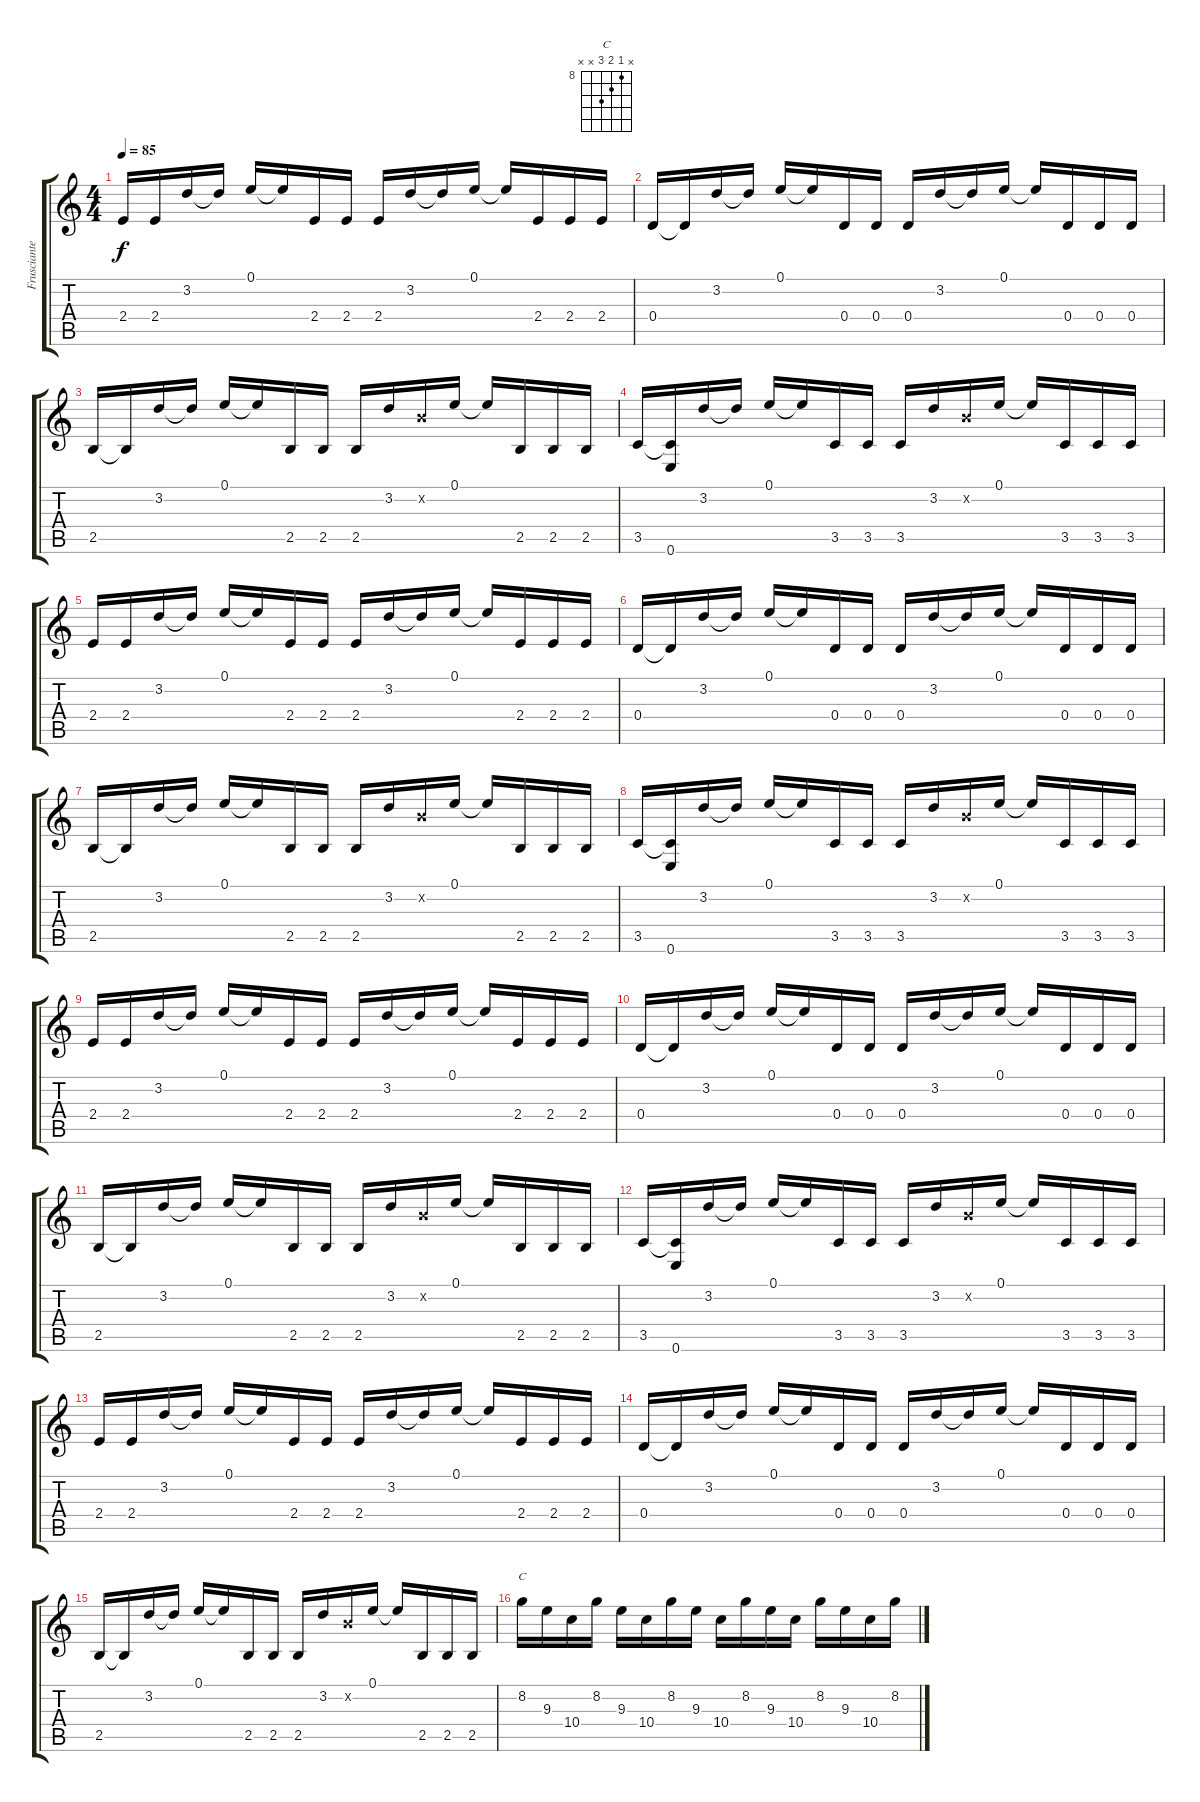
\track ("Frusciante - Guitar" "Frusciante") {instrument electricguitarclean}
\staff {score tabs}
\tuning (E4 B3 G3 D3 A2 E2) {hide}
\chord ("C" x 8 9 10 x x) {firstfret 8}
\ts (4 4)
\tempo 85
\clef g2
\ks c
2.4.16{dy f} 2.4.16 3.2.16 3.2{t}.16 0.1.16 0.1{t}.16 2.4.16 2.4.16 2.4.16 3.2.16 3.2{t}.16 0.1.16 0.1{t}.16 2.4.16 2.4.16 2.4.16 |
0.4.16 0.4{t}.16 3.2.16 3.2{t}.16 0.1.16 0.1{t}.16 0.4.16 0.4.16 0.4.16 3.2.16 3.2{t}.16 0.1.16 0.1{t}.16 0.4.16 0.4.16 0.4.16 |
2.5.16 2.5{t}.16 3.2.16 3.2{t}.16 0.1.16 0.1{t}.16 2.5.16 2.5.16 2.5.16 3.2.16 0.2{x}.16 0.1.16 0.1{t}.16 2.5.16 2.5.16 2.5.16 |
3.5.16 (3.5{t} 0.6).16 3.2.16 3.2{t}.16 0.1.16 0.1{t}.16 3.5.16 3.5.16 3.5.16 3.2.16 0.2{x}.16 0.1.16 0.1{t}.16 3.5.16 3.5.16 3.5.16 |
2.4.16 2.4.16 3.2.16 3.2{t}.16 0.1.16 0.1{t}.16 2.4.16 2.4.16 2.4.16 3.2.16 3.2{t}.16 0.1.16 0.1{t}.16 2.4.16 2.4.16 2.4.16 |
0.4.16 0.4{t}.16 3.2.16 3.2{t}.16 0.1.16 0.1{t}.16 0.4.16 0.4.16 0.4.16 3.2.16 3.2{t}.16 0.1.16 0.1{t}.16 0.4.16 0.4.16 0.4.16 |
2.5.16 2.5{t}.16 3.2.16 3.2{t}.16 0.1.16 0.1{t}.16 2.5.16 2.5.16 2.5.16 3.2.16 0.2{x}.16 0.1.16 0.1{t}.16 2.5.16 2.5.16 2.5.16 |
3.5.16 (3.5{t} 0.6).16 3.2.16 3.2{t}.16 0.1.16 0.1{t}.16 3.5.16 3.5.16 3.5.16 3.2.16 0.2{x}.16 0.1.16 0.1{t}.16 3.5.16 3.5.16 3.5.16 |
2.4.16 2.4.16 3.2.16 3.2{t}.16 0.1.16 0.1{t}.16 2.4.16 2.4.16 2.4.16 3.2.16 3.2{t}.16 0.1.16 0.1{t}.16 2.4.16 2.4.16 2.4.16 |
0.4.16 0.4{t}.16 3.2.16 3.2{t}.16 0.1.16 0.1{t}.16 0.4.16 0.4.16 0.4.16 3.2.16 3.2{t}.16 0.1.16 0.1{t}.16 0.4.16 0.4.16 0.4.16 |
2.5.16 2.5{t}.16 3.2.16 3.2{t}.16 0.1.16 0.1{t}.16 2.5.16 2.5.16 2.5.16 3.2.16 0.2{x}.16 0.1.16 0.1{t}.16 2.5.16 2.5.16 2.5.16 |
3.5.16 (3.5{t} 0.6).16 3.2.16 3.2{t}.16 0.1.16 0.1{t}.16 3.5.16 3.5.16 3.5.16 3.2.16 0.2{x}.16 0.1.16 0.1{t}.16 3.5.16 3.5.16 3.5.16 |
2.4.16 2.4.16 3.2.16 3.2{t}.16 0.1.16 0.1{t}.16 2.4.16 2.4.16 2.4.16 3.2.16 3.2{t}.16 0.1.16 0.1{t}.16 2.4.16 2.4.16 2.4.16 |
0.4.16 0.4{t}.16 3.2.16 3.2{t}.16 0.1.16 0.1{t}.16 0.4.16 0.4.16 0.4.16 3.2.16 3.2{t}.16 0.1.16 0.1{t}.16 0.4.16 0.4.16 0.4.16 |
2.5.16 2.5{t}.16 3.2.16 3.2{t}.16 0.1.16 0.1{t}.16 2.5.16 2.5.16 2.5.16 3.2.16 0.2{x}.16 0.1.16 0.1{t}.16 2.5.16 2.5.16 2.5.16 |
8.2.16{ch "C"} 9.3.16 10.4.16 8.2.16 9.3.16 10.4.16 8.2.16 9.3.16 10.4.16 8.2.16 9.3.16 10.4.16 8.2.16 9.3.16 10.4.16 8.2.16
